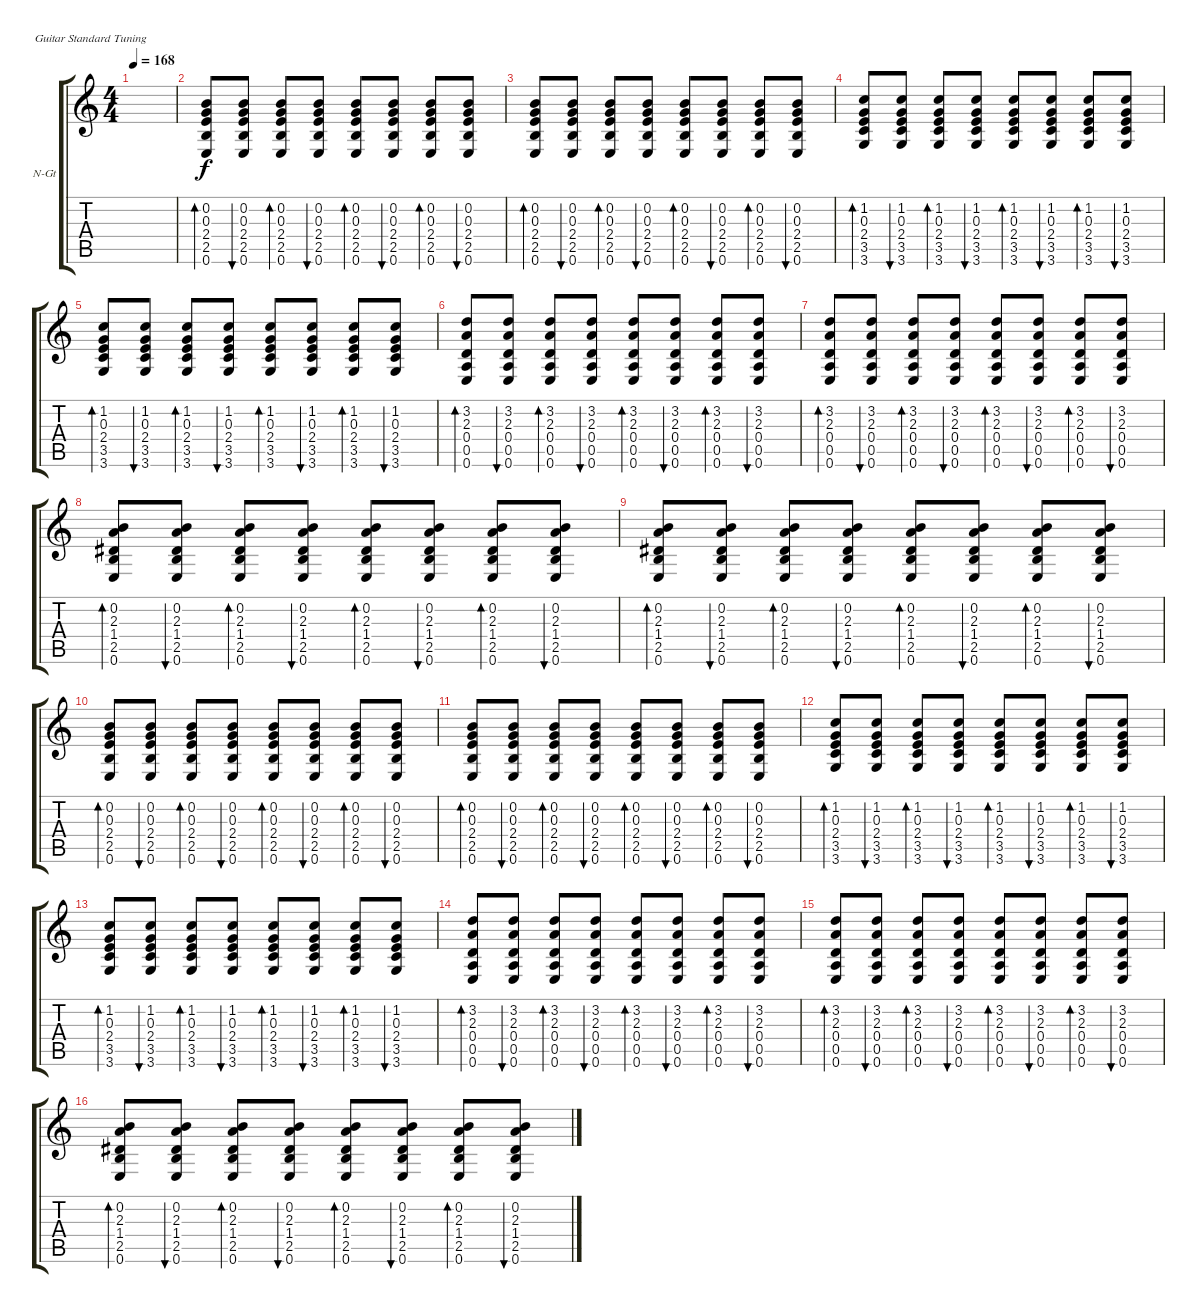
\defaultSystemsLayout 4
\bracketExtendMode groupsimilarinstruments
\firstSystemTrackNameOrientation horizontal
\otherSystemsTrackNameOrientation horizontal
\track ("В. Бутусов (гитара)" "N-Gt") {instrument acousticguitarnylon}
\staff {score tabs}
\tuning (E4 B3 G3 D3 A2 E2)
\ts (4 4)
\tempo 168
\clef g2
\scale
0.487395
\ks c
|
\scale
0.256303 (0.6 2.5 2.4 0.3 0.2).8{bd 48} (0.6 2.5 2.4 0.3 0.2).8{bu 47} (0.6 2.5 2.4 0.3 0.2).8{bd 48} (0.6 2.5 2.4 0.3 0.2).8{bu 47} (0.6 2.5 2.4 0.3 0.2).8{bd 48} (0.6 2.5 2.4 0.3 0.2).8{bu 47} (0.6 2.5 2.4 0.3 0.2).8{bd 48} (0.6 2.5 2.4 0.3 0.2).8{bu 47} |
\scale
0.256303 (0.6 2.5 2.4 0.3 0.2).8{bd 48} (0.6 2.5 2.4 0.3 0.2).8{bu 47} (0.6 2.5 2.4 0.3 0.2).8{bd 48} (0.6 2.5 2.4 0.3 0.2).8{bu 47} (0.6 2.5 2.4 0.3 0.2).8{bd 48} (0.6 2.5 2.4 0.3 0.2).8{bu 47} (0.6 2.5 2.4 0.3 0.2).8{bd 48} (0.6 2.5 2.4 0.3 0.2).8{bu 47} |
\scale
0.333333 (3.6 3.5 2.4 0.3 1.2).8{bd 48} (3.6 3.5 2.4 0.3 1.2).8{bu 47} (3.6 3.5 2.4 0.3 1.2).8{bd 48} (3.6 3.5 2.4 0.3 1.2).8{bu 47} (3.6 3.5 2.4 0.3 1.2).8{bd 48} (3.6 3.5 2.4 0.3 1.2).8{bu 47} (3.6 3.5 2.4 0.3 1.2).8{bd 48} (3.6 3.5 2.4 0.3 1.2).8{bu 47} |
\scale
0.333333 (3.6 3.5 2.4 0.3 1.2).8{bd 48} (3.6 3.5 2.4 0.3 1.2).8{bu 47} (3.6 3.5 2.4 0.3 1.2).8{bd 48} (3.6 3.5 2.4 0.3 1.2).8{bu 47} (3.6 3.5 2.4 0.3 1.2).8{bd 48} (3.6 3.5 2.4 0.3 1.2).8{bu 47} (3.6 3.5 2.4 0.3 1.2).8{bd 48} (3.6 3.5 2.4 0.3 1.2).8{bu 47} |
\scale
0.333333 (3.2 2.3 0.4 0.5 0.6).8{bd 46} (3.2 2.3 0.4 0.5 0.6).8{bu 45} (3.2 2.3 0.4 0.5 0.6).8{bd 46} (3.2 2.3 0.4 0.5 0.6).8{bu 45} (3.2 2.3 0.4 0.5 0.6).8{bd 46} (3.2 2.3 0.4 0.5 0.6).8{bu 45} (3.2 2.3 0.4 0.5 0.6).8{bd 46} (3.2 2.3 0.4 0.5 0.6).8{bu 45} |
\scale
0.333333 (3.2 2.3 0.4 0.5 0.6).8{bd 46} (3.2 2.3 0.4 0.5 0.6).8{bu 45} (3.2 2.3 0.4 0.5 0.6).8{bd 46} (3.2 2.3 0.4 0.5 0.6).8{bu 45} (3.2 2.3 0.4 0.5 0.6).8{bd 46} (3.2 2.3 0.4 0.5 0.6).8{bu 45} (3.2 2.3 0.4 0.5 0.6).8{bd 46} (3.2 2.3 0.4 0.5 0.6).8{bu 45} |
\scale
0.333333 (0.6 2.5 1.4 2.3 0.2).8{bd 44} (0.6 2.5 1.4 2.3 0.2).8{bu 44} (0.6 2.5 1.4 2.3 0.2).8{bd 44} (0.6 2.5 1.4 2.3 0.2).8{bu 44} (0.6 2.5 1.4 2.3 0.2).8{bd 44} (0.6 2.5 1.4 2.3 0.2).8{bu 44} (0.6 2.5 1.4 2.3 0.2).8{bd 44} (0.6 2.5 1.4 2.3 0.2).8{bu 44} |
\scale
0.333333 (0.6 2.5 1.4 2.3 0.2).8{bd 44} (0.6 2.5 1.4 2.3 0.2).8{bu 44} (0.6 2.5 1.4 2.3 0.2).8{bd 44} (0.6 2.5 1.4 2.3 0.2).8{bu 44} (0.6 2.5 1.4 2.3 0.2).8{bd 44} (0.6 2.5 1.4 2.3 0.2).8{bu 44} (0.6 2.5 1.4 2.3 0.2).8{bd 44} (0.6 2.5 1.4 2.3 0.2).8{bu 44} |
\scale
0.333333 (0.6 2.5 2.4 0.3 0.2).8{bd 48} (0.6 2.5 2.4 0.3 0.2).8{bu 47} (0.6 2.5 2.4 0.3 0.2).8{bd 48} (0.6 2.5 2.4 0.3 0.2).8{bu 47} (0.6 2.5 2.4 0.3 0.2).8{bd 48} (0.6 2.5 2.4 0.3 0.2).8{bu 47} (0.6 2.5 2.4 0.3 0.2).8{bd 48} (0.6 2.5 2.4 0.3 0.2).8{bu 47} |
\scale
0.333333 (0.6 2.5 2.4 0.3 0.2).8{bd 48} (0.6 2.5 2.4 0.3 0.2).8{bu 47} (0.6 2.5 2.4 0.3 0.2).8{bd 48} (0.6 2.5 2.4 0.3 0.2).8{bu 47} (0.6 2.5 2.4 0.3 0.2).8{bd 48} (0.6 2.5 2.4 0.3 0.2).8{bu 47} (0.6 2.5 2.4 0.3 0.2).8{bd 48} (0.6 2.5 2.4 0.3 0.2).8{bu 47} |
\scale
0.333333 (3.6 3.5 2.4 0.3 1.2).8{bd 48} (3.6 3.5 2.4 0.3 1.2).8{bu 47} (3.6 3.5 2.4 0.3 1.2).8{bd 48} (3.6 3.5 2.4 0.3 1.2).8{bu 47} (3.6 3.5 2.4 0.3 1.2).8{bd 48} (3.6 3.5 2.4 0.3 1.2).8{bu 47} (3.6 3.5 2.4 0.3 1.2).8{bd 48} (3.6 3.5 2.4 0.3 1.2).8{bu 47} |
\scale
0.333333 (3.6 3.5 2.4 0.3 1.2).8{bd 48} (3.6 3.5 2.4 0.3 1.2).8{bu 47} (3.6 3.5 2.4 0.3 1.2).8{bd 48} (3.6 3.5 2.4 0.3 1.2).8{bu 47} (3.6 3.5 2.4 0.3 1.2).8{bd 48} (3.6 3.5 2.4 0.3 1.2).8{bu 47} (3.6 3.5 2.4 0.3 1.2).8{bd 48} (3.6 3.5 2.4 0.3 1.2).8{bu 47} |
\scale
0.333333 (3.2 2.3 0.4 0.5 0.6).8{bd 46} (3.2 2.3 0.4 0.5 0.6).8{bu 45} (3.2 2.3 0.4 0.5 0.6).8{bd 46} (3.2 2.3 0.4 0.5 0.6).8{bu 45} (3.2 2.3 0.4 0.5 0.6).8{bd 46} (3.2 2.3 0.4 0.5 0.6).8{bu 45} (3.2 2.3 0.4 0.5 0.6).8{bd 46} (3.2 2.3 0.4 0.5 0.6).8{bu 45} |
\scale
0.333333 (3.2 2.3 0.4 0.5 0.6).8{bd 46} (3.2 2.3 0.4 0.5 0.6).8{bu 45} (3.2 2.3 0.4 0.5 0.6).8{bd 46} (3.2 2.3 0.4 0.5 0.6).8{bu 45} (3.2 2.3 0.4 0.5 0.6).8{bd 46} (3.2 2.3 0.4 0.5 0.6).8{bu 45} (3.2 2.3 0.4 0.5 0.6).8{bd 46} (3.2 2.3 0.4 0.5 0.6).8{bu 45} |
\scale
0.333333 (0.6 2.5 1.4 2.3 0.2).8{bd 44} (0.6 2.5 1.4 2.3 0.2).8{bu 44} (0.6 2.5 1.4 2.3 0.2).8{bd 44} (0.6 2.5 1.4 2.3 0.2).8{bu 44} (0.6 2.5 1.4 2.3 0.2).8{bd 44} (0.6 2.5 1.4 2.3 0.2).8{bu 44} (0.6 2.5 1.4 2.3 0.2).8{bd 44} (0.6 2.5 1.4 2.3 0.2).8{bu 44}
